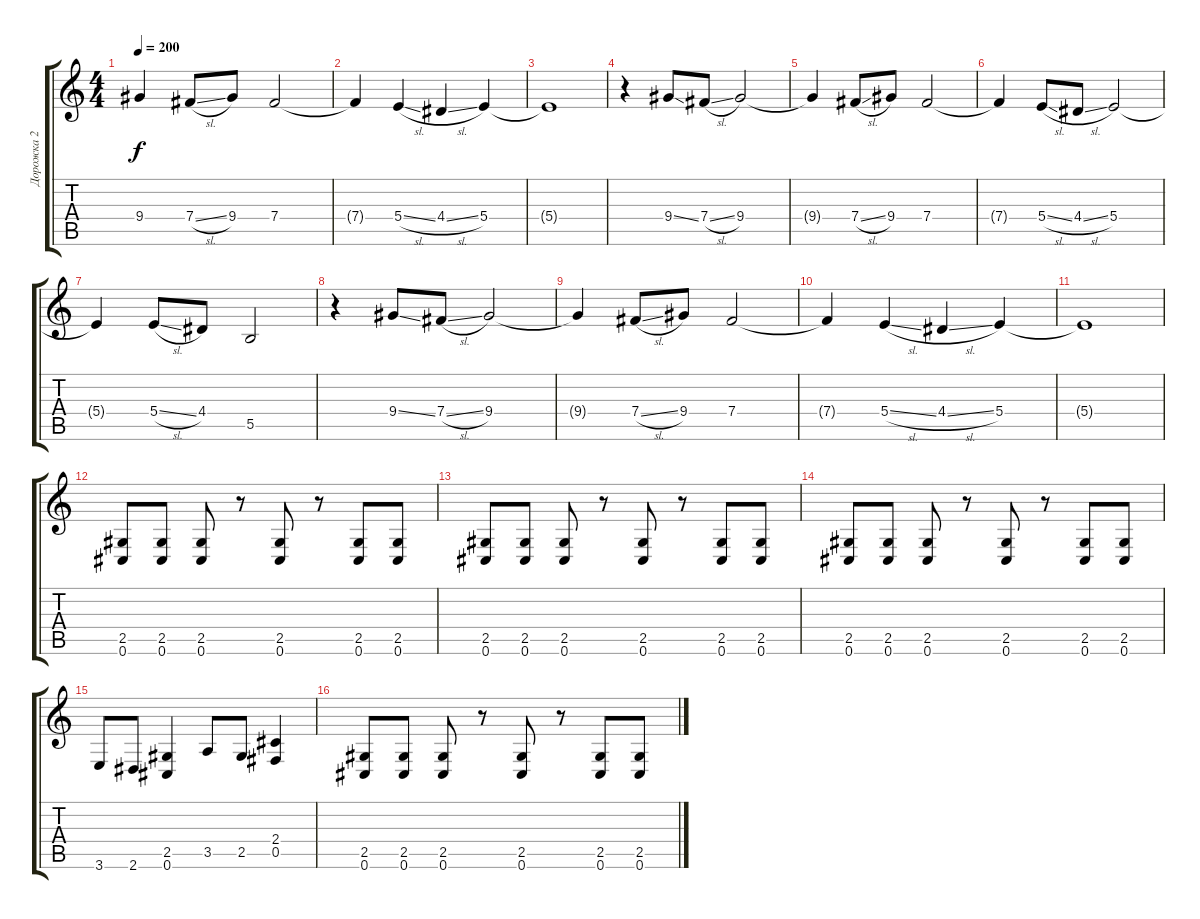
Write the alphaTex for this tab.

\track ("Дорожка 2" "Дорожка 2") {instrument distortionguitar}
\staff {score tabs}
\tuning (Db4 Ab3 E3 B2 Gb2 Db2) {hide}
\ts (4 4)
\tempo 200
\clef g2
\ks c
9.4{t}.4{dy f} 7.4{sl}.8 9.4.8 7.4.2 |
7.4{t}.4 5.4{sl}.4 4.4{sl}.4 5.4.4 |
5.4{t}.1 |
r.4 9.4{ss}.8 7.4{sl}.8 9.4.2 |
9.4{t}.4 7.4{sl}.8 9.4.8 7.4.2 |
7.4{t}.4 5.4{sl}.8 4.4{sl}.8 5.4.2 |
5.4{t}.4 5.4{sl}.8 4.4.8 5.5.2 |
r.4 9.4{ss}.8 7.4{sl}.8 9.4.2 |
9.4{t}.4 7.4{sl}.8 9.4.8 7.4.2 |
7.4{t}.4 5.4{sl}.4 4.4{sl}.4 5.4.4 |
5.4{t}.1 |
(2.5 0.6).8 (2.5 0.6).8 (2.5 0.6).8 r.8 (2.5 0.6).8 r.8 (2.5 0.6).8 (2.5 0.6).8 |
(2.5 0.6).8 (2.5 0.6).8 (2.5 0.6).8 r.8 (2.5 0.6).8 r.8 (2.5 0.6).8 (2.5 0.6).8 |
(2.5 0.6).8 (2.5 0.6).8 (2.5 0.6).8 r.8 (2.5 0.6).8 r.8 (2.5 0.6).8 (2.5 0.6).8 |
3.6.8 2.6.8 (2.5 0.6).4 3.5.8 2.5.8 (2.4 0.5).4 |
(2.5 0.6).8 (2.5 0.6).8 (2.5 0.6).8 r.8 (2.5 0.6).8 r.8 (2.5 0.6).8 (2.5 0.6).8
